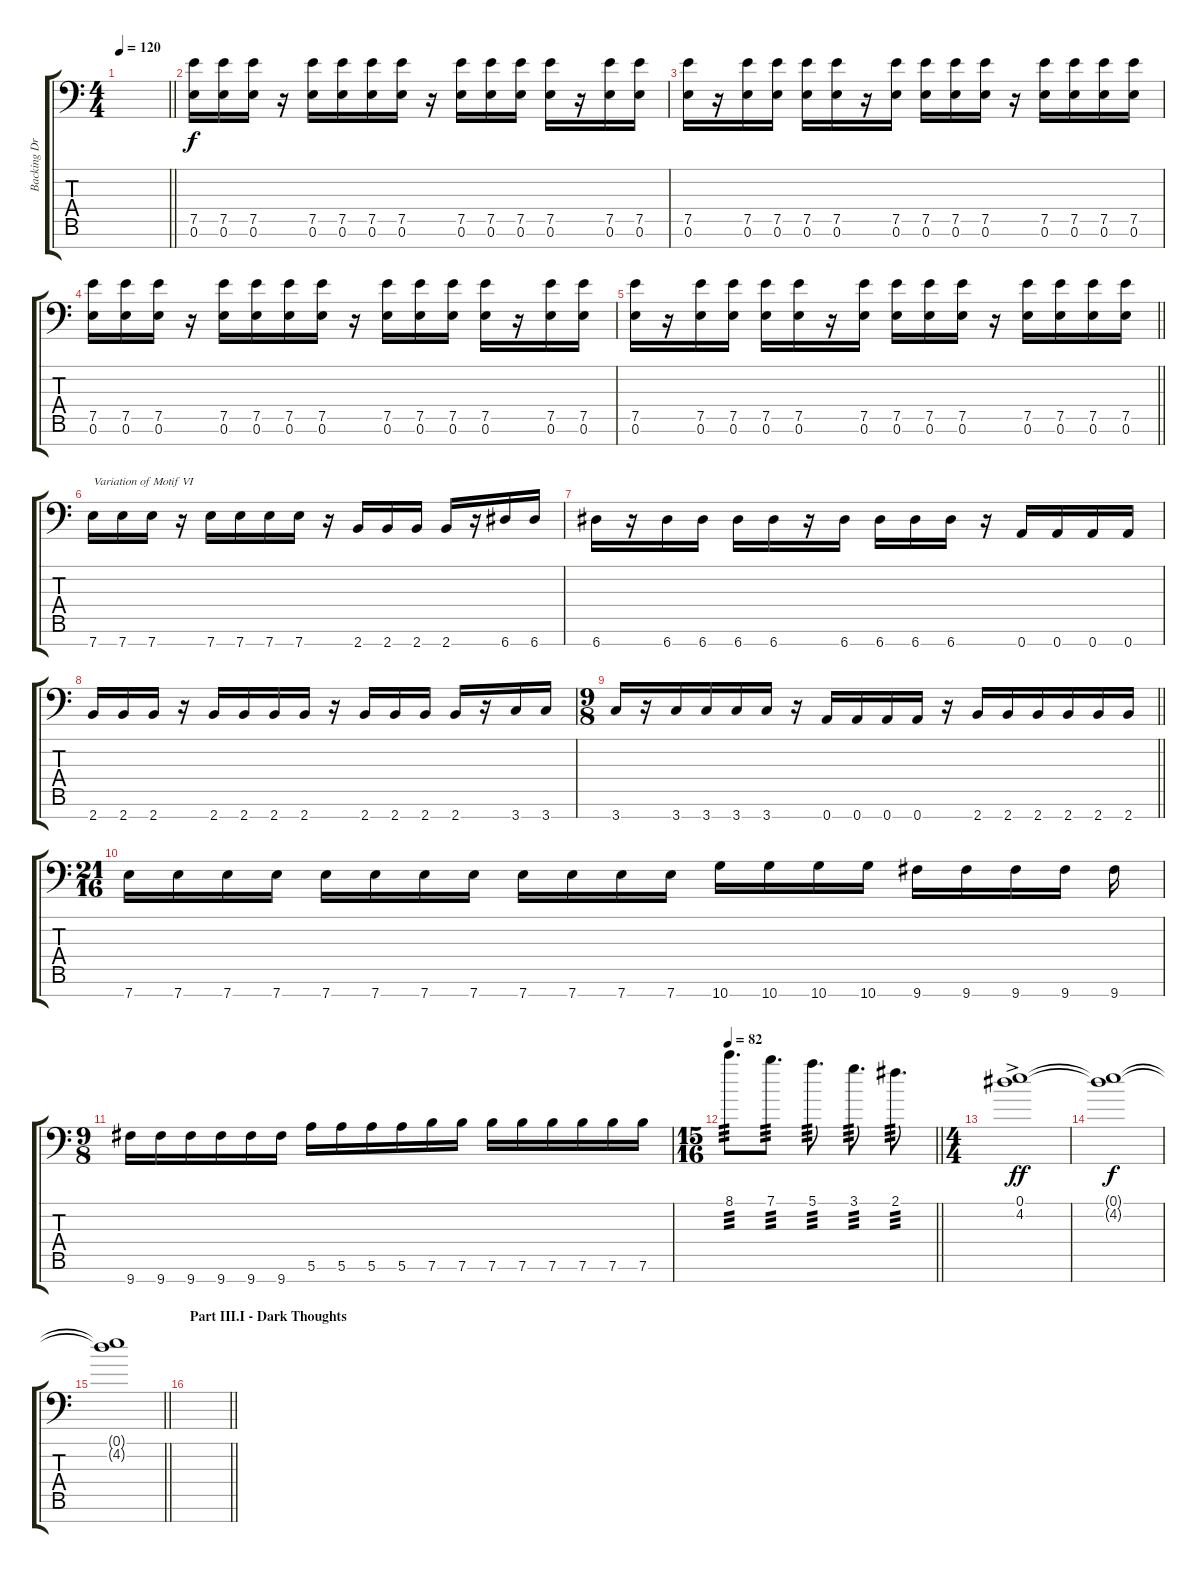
\track ("Backing Dropped A" "Backing Dr") {instrument distortionguitar}
\staff {score tabs}
\tuning (E4 B3 G3 D3 A2 E2 A1) {hide}
\ts (4 4)
\tempo 120
\clef f4
\barLineRight lightlight
\ks c
|
(7.5 0.6).16{instrument distortionguitar} (7.5 0.6).16 (7.5 0.6).16 r.16 (7.5 0.6).16 (7.5 0.6).16 (7.5 0.6).16 (7.5 0.6).16 r.16 (7.5 0.6).16 (7.5 0.6).16 (7.5 0.6).16 (7.5 0.6).16 r.16 (7.5 0.6).16 (7.5 0.6).16 |
(7.5 0.6).16 r.16 (7.5 0.6).16 (7.5 0.6).16 (7.5 0.6).16 (7.5 0.6).16 r.16 (7.5 0.6).16 (7.5 0.6).16 (7.5 0.6).16 (7.5 0.6).16 r.16 (7.5 0.6).16 (7.5 0.6).16 (7.5 0.6).16 (7.5 0.6).16 |
(7.5 0.6).16 (7.5 0.6).16 (7.5 0.6).16 r.16 (7.5 0.6).16 (7.5 0.6).16 (7.5 0.6).16 (7.5 0.6).16 r.16 (7.5 0.6).16 (7.5 0.6).16 (7.5 0.6).16 (7.5 0.6).16 r.16 (7.5 0.6).16 (7.5 0.6).16 |
\barLineRight lightlight
(7.5 0.6).16 r.16 (7.5 0.6).16 (7.5 0.6).16 (7.5 0.6).16 (7.5 0.6).16 r.16 (7.5 0.6).16 (7.5 0.6).16 (7.5 0.6).16 (7.5 0.6).16 r.16 (7.5 0.6).16 (7.5 0.6).16 (7.5 0.6).16 (7.5 0.6).16 |
\section ("" "")
7.7.16{txt "Variation of Motif VI"} 7.7.16 7.7.16 r.16 7.7.16 7.7.16 7.7.16 7.7.16 r.16 2.7.16 2.7.16 2.7.16 2.7.16 r.16 6.7.16 6.7.16 |
6.7.16 r.16 6.7.16 6.7.16 6.7.16 6.7.16 r.16 6.7.16 6.7.16 6.7.16 6.7.16 r.16 0.7.16 0.7.16 0.7.16 0.7.16 |
2.7.16 2.7.16 2.7.16 r.16 2.7.16 2.7.16 2.7.16 2.7.16 r.16 2.7.16 2.7.16 2.7.16 2.7.16 r.16 3.7.16 3.7.16 |
\ts (9 8)
\barLineRight lightlight
3.7.16 r.16 3.7.16 3.7.16 3.7.16 3.7.16 r.16 0.7.16 0.7.16 0.7.16 0.7.16 r.16 2.7.16 2.7.16 2.7.16 2.7.16 2.7.16 2.7.16 |
\ts (21 16)
7.7.16 7.7.16 7.7.16 7.7.16 7.7.16 7.7.16 7.7.16 7.7.16 7.7.16 7.7.16 7.7.16 7.7.16 10.7.16 10.7.16 10.7.16 10.7.16 9.7.16 9.7.16 9.7.16 9.7.16 9.7.16 |
\ts (9 8)
9.7.16 9.7.16 9.7.16 9.7.16 9.7.16 9.7.16 5.6.16 5.6.16 5.6.16 5.6.16 7.6.16 7.6.16 7.6.16 7.6.16 7.6.16 7.6.16 7.6.16 7.6.16 |
\ts (15 16)
\tempo 82
\barLineRight lightlight
8.1.8{d tp 3} 7.1.8{d tp 3} 5.1.8{d tp 3} 3.1.8{d tp 3} 2.1.8{d tp 3} |
\ts (4 4)
(0.1{ac} 4.2).1{dy ff} |
(0.1{t} 4.2{t}).1{dy f} |
\barLineRight lightlight
(0.1{t} 4.2{t}).1 |
\section ("" "Part III.I - Dark Thoughts")
\barLineRight lightlight
